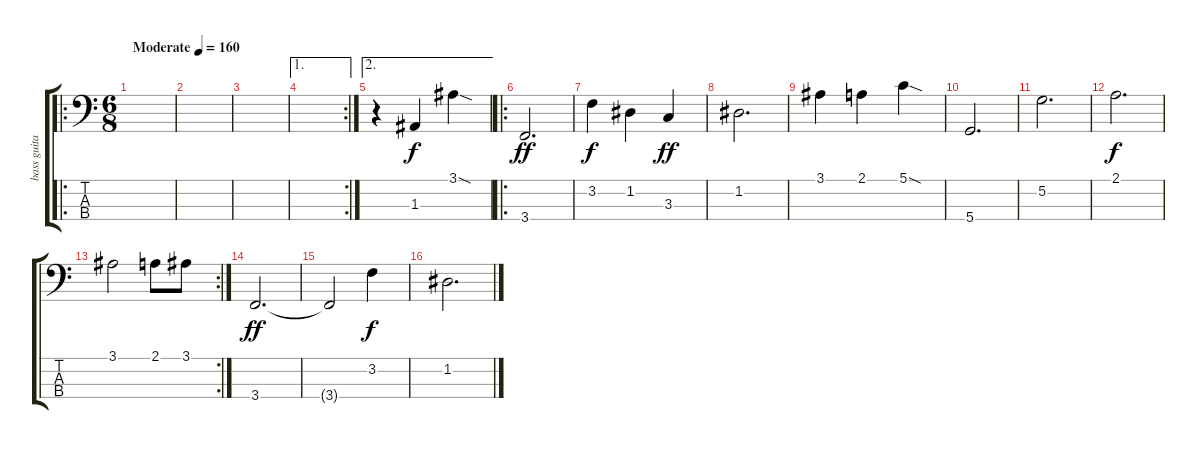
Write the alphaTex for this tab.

\track ("bass guitar" "bass guita") {instrument electricbasspick}
\staff {score tabs}
\tuning (G2 D2 A1 D1) {hide}
\ro
\ts (6 8)
\tempo (160 "Moderate")
\clef f4
\ks c
|
|
|
\ae 1
\rc 2
|
\ae 2
r.4 1.3.4 3.1{sod}.4 |
\ro
3.4.2{d dy ff} |
3.2.4{dy f} 1.2.4 3.3.4{dy ff} |
1.2.2{d} |
3.1.4 2.1.4 5.1{sod}.4 |
5.4.2{d} |
5.2.2{d} |
2.1.2{d dy f} |
\rc 2
3.1.2 2.1.8 3.1.8 |
3.4.2{d dy ff} |
3.4{t}.2 3.2.4{dy f} |
1.2.2{d}
